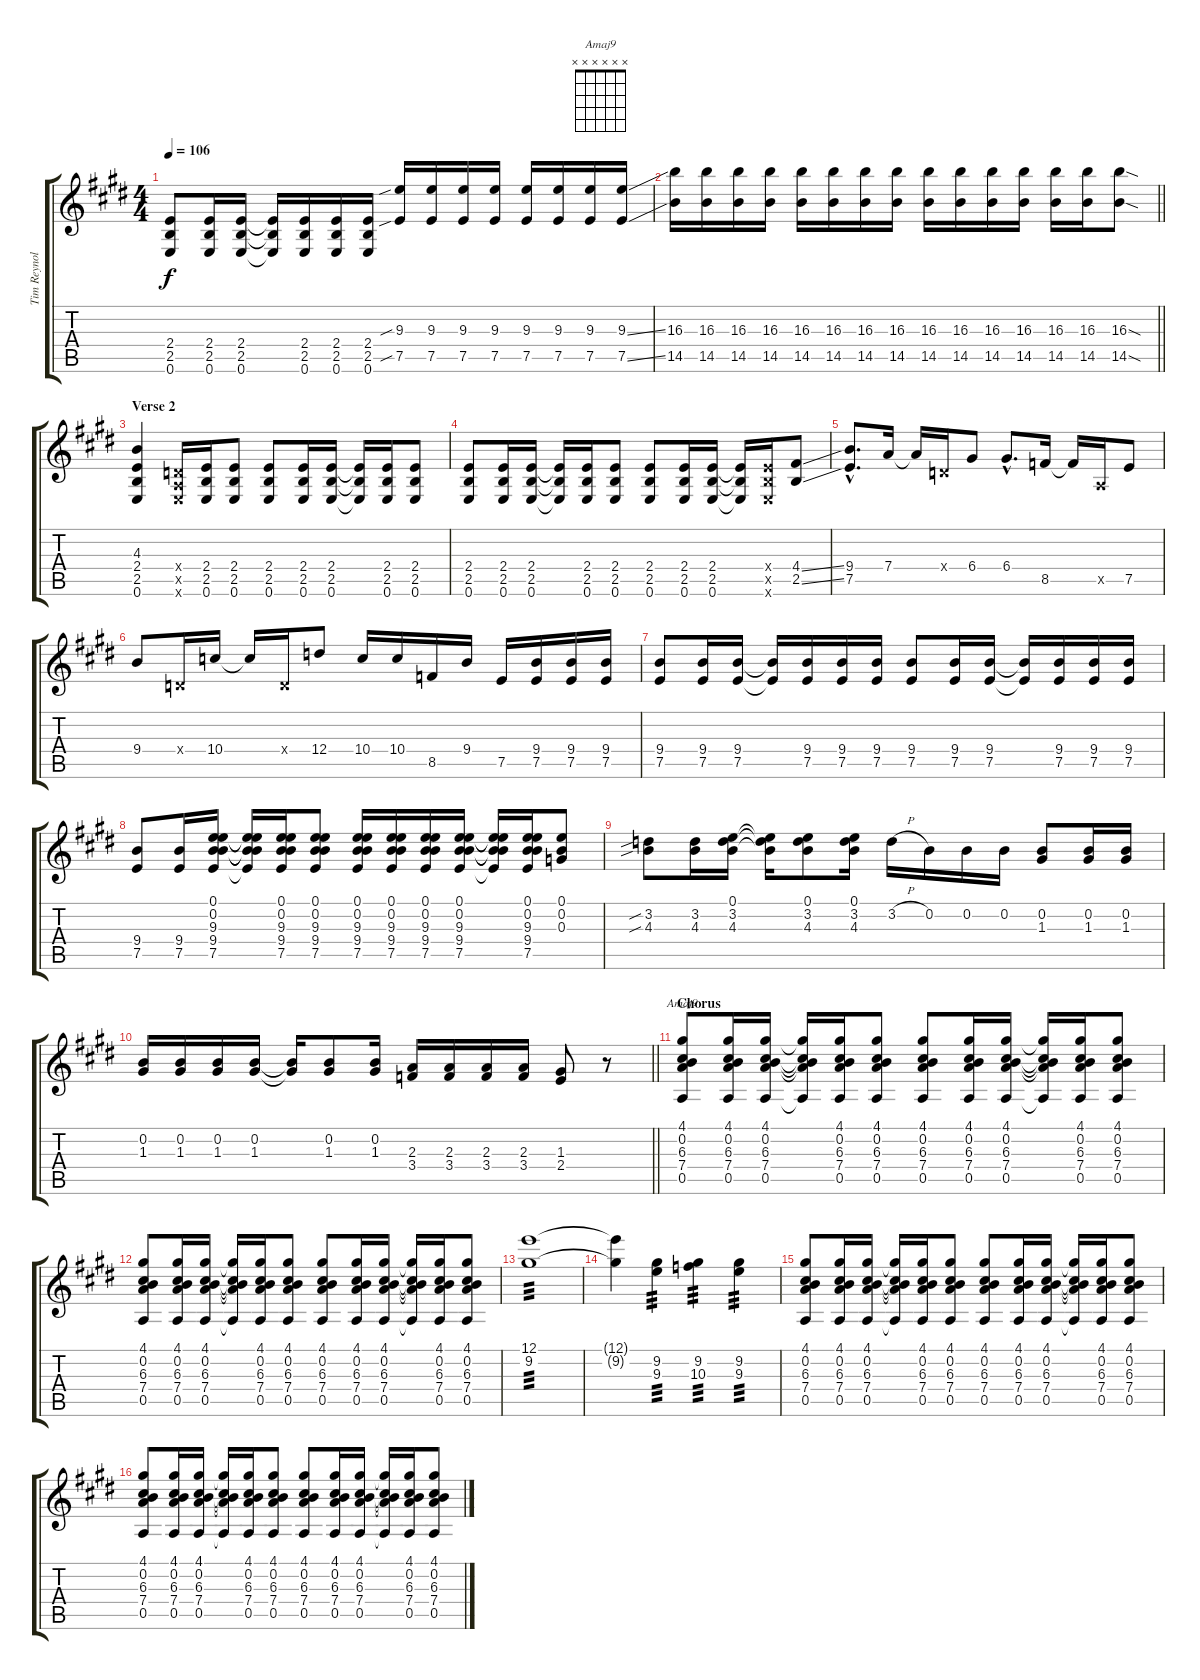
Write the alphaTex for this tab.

\track ("Tim Reynolds" "Tim Reynol") {instrument acousticguitarsteel}
\staff {score tabs}
\tuning (E4 B3 G3 D3 A2 E2) {hide}
\chord ("Amaj9" x x x x x x)
\ts (4 4)
\tempo 106
\clef g2
\ks e
(2.4 2.5 0.6).8{dy f volume 11} (2.4 2.5 0.6).16 (2.4 2.5 0.6).16 (2.4{t} 2.5{t} 0.6{t}).16 (2.4 2.5 0.6).16 (2.4 2.5 0.6).16 (2.4 2.5 0.6).16 (9.3{sib} 7.5{sib}).16{volume 13} (9.3 7.5).16 (9.3 7.5).16 (9.3 7.5).16 (9.3 7.5).16 (9.3 7.5).16 (9.3 7.5).16 (9.3{ss} 7.5{ss}).16 |
\barLineRight lightlight
(16.3 14.5).16 (16.3 14.5).16 (16.3 14.5).16 (16.3 14.5).16 (16.3 14.5).16 (16.3 14.5).16 (16.3 14.5).16 (16.3 14.5).16 (16.3 14.5).16 (16.3 14.5).16 (16.3 14.5).16 (16.3 14.5).16 (16.3 14.5).16 (16.3 14.5).16 (16.3{sod} 14.5{sod}).8 |
\section ("" "Verse 2")
(4.3 2.4 2.5 0.6).4{volume 11} (0.4{x} 0.5{x} 0.6{x}).16 (2.4 2.5 0.6).16 (2.4 2.5 0.6).8 (2.4 2.5 0.6).8 (2.4 2.5 0.6).16 (2.4 2.5 0.6).16 (2.4{t} 2.5{t} 0.6{t}).16 (2.4 2.5 0.6).16 (2.4 2.5 0.6).8 |
(2.4 2.5 0.6).8{volume 11} (2.4 2.5 0.6).16 (2.4 2.5 0.6).16 (2.4{t} 2.5{t} 0.6{t}).16 (2.4 2.5 0.6).16 (2.4 2.5 0.6).8 (2.4 2.5 0.6).8 (2.4 2.5 0.6).16 (2.4 2.5 0.6).16 (2.4{t} 2.5{t} 0.6{t}).16 (2.4{x} 2.5{x} 0.6{x}).16 (4.4{ss} 2.5{ss}).8{volume 13} |
(9.4{hac} 7.5{hac}).8{d} 7.4.16 7.4{t}.16 0.4{x}.16 6.4.8 6.4{hac}.8{d} 8.5.16 8.5{t}.16 0.5{x}.16 7.5.8 |
9.4.8 0.4{x}.16 10.4.16 10.4{t}.16 0.4{x}.16 12.4.8 10.4.16 10.4.16 8.5.16 9.4.16 7.5.16 (9.4 7.5).16{volume 11} (9.4 7.5).16 (9.4 7.5).16 |
(9.4 7.5).8 (9.4 7.5).16 (9.4 7.5).16 (9.4{t} 7.5{t}).16 (9.4 7.5).16 (9.4 7.5).16 (9.4 7.5).16 (9.4 7.5).8 (9.4 7.5).16 (9.4 7.5).16 (9.4{t} 7.5{t}).16 (9.4 7.5).16 (9.4 7.5).16 (9.4 7.5).16 |
(9.4 7.5).8 (9.4 7.5).16 (0.1 0.2 9.3 9.4 7.5).16{volume 10} (0.1{t} 0.2{t} 9.3{t} 9.4{t} 7.5{t}).16 (0.1 0.2 9.3 9.4 7.5).16 (0.1 0.2 9.3 9.4 7.5).8 (0.1 0.2 9.3 9.4 7.5).16 (0.1 0.2 9.3 9.4 7.5).16 (0.1 0.2 9.3 9.4 7.5).16 (0.1 0.2 9.3 9.4 7.5).16 (0.1{t} 0.2{t} 9.3{t} 9.4{t} 7.5{t}).16 (0.1 0.2 9.3 9.4 7.5).16 (0.1 0.2 0.3).8 |
(3.2{sib} 4.3{sib}).8{volume 13} (3.2 4.3).16 (0.1 3.2 4.3).16 (0.1{t} 3.2{t} 4.3{t}).16 (0.1 3.2 4.3).8 (0.1 3.2 4.3).16 3.2{h}.16{volume 14} 0.2.16 0.2.16 0.2.16 (0.2 1.3).8{volume 13} (0.2 1.3).16 (0.2 1.3).16 |
\barLineRight lightlight
(0.2 1.3).16 (0.2 1.3).16 (0.2 1.3).16 (0.2 1.3).16 (0.2{t} 1.3{t}).16 (0.2 1.3).8 (0.2 1.3).16 (2.3 3.4).16 (2.3 3.4).16 (2.3 3.4).16 (2.3 3.4).16 (1.3 2.4).8 r.8 |
\section ("" "Chorus")
(4.1 0.2 6.3 7.4 0.5).8{ch "Amaj9" volume 8} (4.1 0.2 6.3 7.4 0.5).16 (4.1 0.2 6.3 7.4 0.5).16 (4.1{t} 0.2{t} 6.3{t} 7.4{t} 0.5{t}).16 (4.1 0.2 6.3 7.4 0.5).16 (4.1 0.2 6.3 7.4 0.5).8 (4.1 0.2 6.3 7.4 0.5).8 (4.1 0.2 6.3 7.4 0.5).16 (4.1 0.2 6.3 7.4 0.5).16 (4.1{t} 0.2{t} 6.3{t} 7.4{t} 0.5{t}).16 (4.1 0.2 6.3 7.4 0.5).16 (4.1 0.2 6.3 7.4 0.5).8 |
(4.1 0.2 6.3 7.4 0.5).8{volume 8} (4.1 0.2 6.3 7.4 0.5).16 (4.1 0.2 6.3 7.4 0.5).16 (4.1{t} 0.2{t} 6.3{t} 7.4{t} 0.5{t}).16 (4.1 0.2 6.3 7.4 0.5).16 (4.1 0.2 6.3 7.4 0.5).8 (4.1 0.2 6.3 7.4 0.5).8 (4.1 0.2 6.3 7.4 0.5).16 (4.1 0.2 6.3 7.4 0.5).16 (4.1{t} 0.2{t} 6.3{t} 7.4{t} 0.5{t}).16 (4.1 0.2 6.3 7.4 0.5).16 (4.1 0.2 6.3 7.4 0.5).8 |
(12.1 9.2).1{tp 3 volume 10} |
(12.1{t} 9.2{t}).4 (9.2 9.3).4{tp 3 volume 11} (9.2 10.3).4{tp 3} (9.2 9.3).4{tp 3} |
(4.1 0.2 6.3 7.4 0.5).8{volume 8} (4.1 0.2 6.3 7.4 0.5).16 (4.1 0.2 6.3 7.4 0.5).16 (4.1{t} 0.2{t} 6.3{t} 7.4{t} 0.5{t}).16 (4.1 0.2 6.3 7.4 0.5).16 (4.1 0.2 6.3 7.4 0.5).8 (4.1 0.2 6.3 7.4 0.5).8 (4.1 0.2 6.3 7.4 0.5).16 (4.1 0.2 6.3 7.4 0.5).16 (4.1{t} 0.2{t} 6.3{t} 7.4{t} 0.5{t}).16 (4.1 0.2 6.3 7.4 0.5).16 (4.1 0.2 6.3 7.4 0.5).8 |
(4.1 0.2 6.3 7.4 0.5).8{volume 8} (4.1 0.2 6.3 7.4 0.5).16 (4.1 0.2 6.3 7.4 0.5).16 (4.1{t} 0.2{t} 6.3{t} 7.4{t} 0.5{t}).16 (4.1 0.2 6.3 7.4 0.5).16 (4.1 0.2 6.3 7.4 0.5).8 (4.1 0.2 6.3 7.4 0.5).8 (4.1 0.2 6.3 7.4 0.5).16 (4.1 0.2 6.3 7.4 0.5).16 (4.1{t} 0.2{t} 6.3{t} 7.4{t} 0.5{t}).16 (4.1 0.2 6.3 7.4 0.5).16 (4.1 0.2 6.3 7.4 0.5).8
